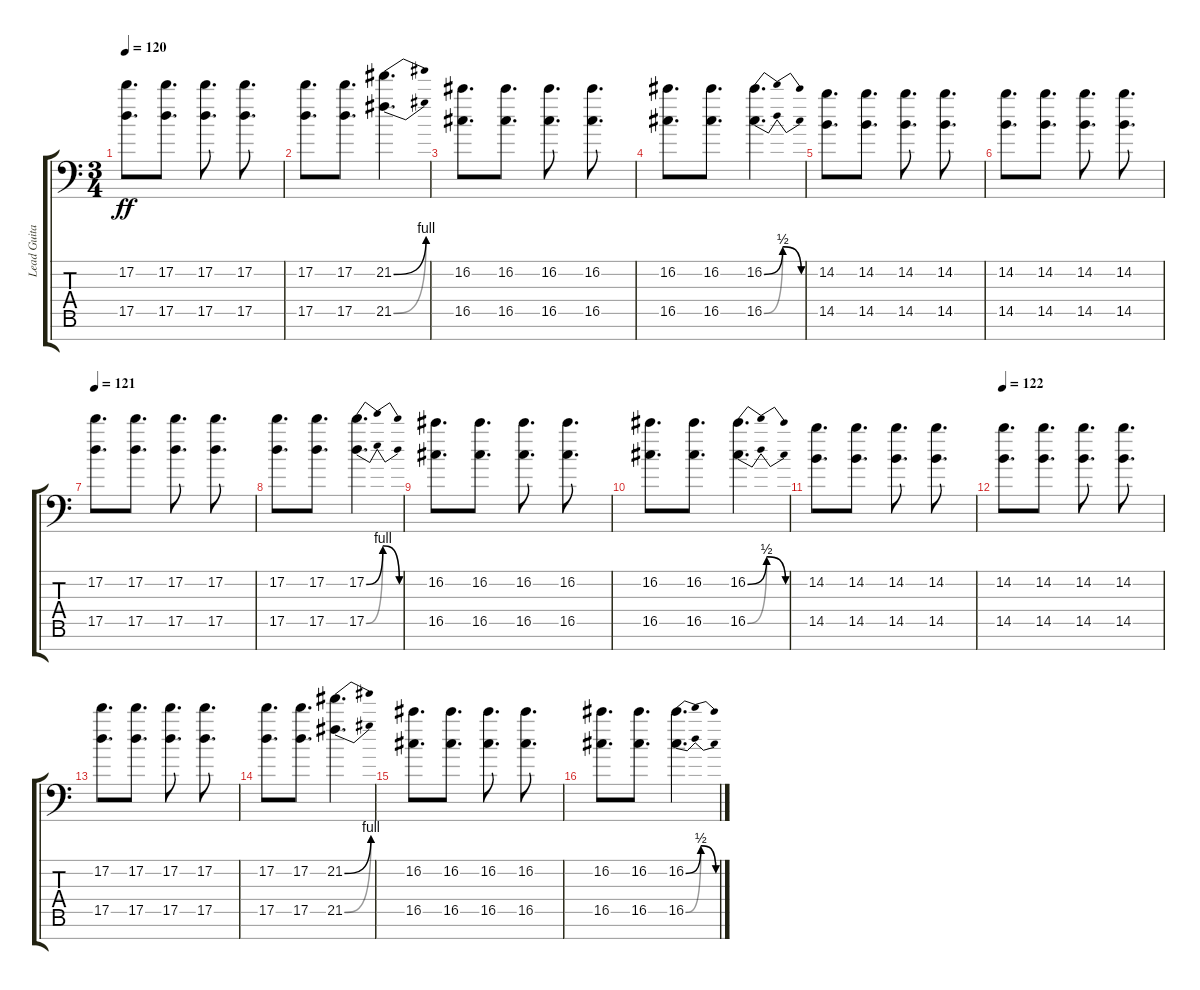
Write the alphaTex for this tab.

\track ("Lead Guitar #1" "Lead Guita") {instrument overdrivenguitar}
\staff {score tabs}
\tuning (D4 A3 E3 D3 A2 E2 A1) {hide}
\ts (3 4)
\tempo 120
\clef f4
\ks c
(17.2 17.5).8{d dy ff} (17.2 17.5).8{d} (17.2 17.5).8{d} (17.2 17.5).8{d} |
(17.2 17.5).8{d} (17.2 17.5).8{d} (21.2{be (bend 0 0 60 4)} 21.5{be (bend 0 0 60 4)}).4{d} |
(16.2 16.5).8{d} (16.2 16.5).8{d} (16.2 16.5).8{d} (16.2 16.5).8{d} |
(16.2 16.5).8{d} (16.2 16.5).8{d} (16.2{be (bendrelease 0 0 10 2 50 2 60 0)} 16.5{be (bendrelease 0 0 10 2 50 2 60 0)}).4{d} |
(14.2 14.5).8{d} (14.2 14.5).8{d} (14.2 14.5).8{d} (14.2 14.5).8{d} |
(14.2 14.5).8{d} (14.2 14.5).8{d} (14.2 14.5).8{d} (14.2 14.5).8{d} |
\tempo 121
(17.2 17.5).8{d instrument distortionguitar} (17.2 17.5).8{d} (17.2 17.5).8{d} (17.2 17.5).8{d} |
(17.2 17.5).8{d} (17.2 17.5).8{d} (17.2{be (bendrelease 0 0 10 4 50 4 60 0)} 17.5{be (bendrelease 0 0 10 4 50 4 60 0)}).4{d} |
(16.2 16.5).8{d} (16.2 16.5).8{d} (16.2 16.5).8{d} (16.2 16.5).8{d} |
(16.2 16.5).8{d} (16.2 16.5).8{d} (16.2{be (bendrelease 0 0 10 2 50 2 60 0)} 16.5{be (bendrelease 0 0 10 2 50 2 60 0)}).4{d} |
(14.2 14.5).8{d} (14.2 14.5).8{d} (14.2 14.5).8{d} (14.2 14.5).8{d} |
\tempo 122
(14.2 14.5).8{d} (14.2 14.5).8{d} (14.2 14.5).8{d} (14.2 14.5).8{d} |
(17.2 17.5).8{d} (17.2 17.5).8{d} (17.2 17.5).8{d} (17.2 17.5).8{d} |
(17.2 17.5).8{d} (17.2 17.5).8{d} (21.2{be (bend 0 0 60 4)} 21.5{be (bend 0 0 60 4)}).4{d} |
(16.2 16.5).8{d} (16.2 16.5).8{d} (16.2 16.5).8{d} (16.2 16.5).8{d} |
(16.2 16.5).8{d} (16.2 16.5).8{d} (16.2{be (bendrelease 0 0 10 2 50 2 60 0)} 16.5{be (bendrelease 0 0 10 2 50 2 60 0)}).4{d}
